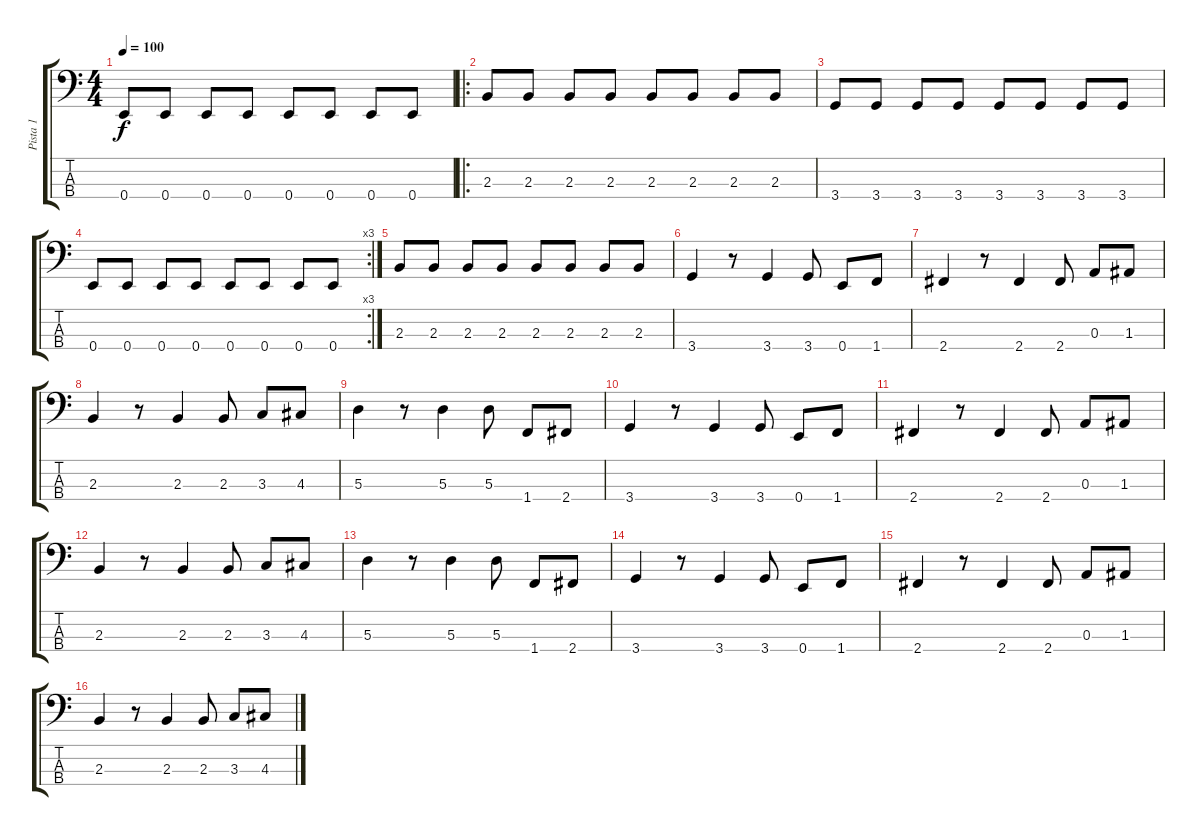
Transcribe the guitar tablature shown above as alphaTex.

\track ("Pista 1" "Pista 1") {instrument electricbassfinger}
\staff {score tabs}
\tuning (G2 D2 A1 E1) {hide}
\ts (4 4)
\tempo 100
\clef f4
\ks c
0.4.8{dy f} 0.4.8 0.4.8 0.4.8 0.4.8 0.4.8 0.4.8 0.4.8 |
\ro
2.3.8 2.3.8 2.3.8 2.3.8 2.3.8 2.3.8 2.3.8 2.3.8 |
3.4.8 3.4.8 3.4.8 3.4.8 3.4.8 3.4.8 3.4.8 3.4.8 |
\rc 3
0.4.8 0.4.8 0.4.8 0.4.8 0.4.8 0.4.8 0.4.8 0.4.8 |
2.3.8 2.3.8 2.3.8 2.3.8 2.3.8 2.3.8 2.3.8 2.3.8 |
3.4.4 r.8 3.4.4 3.4.8 0.4.8 1.4.8 |
2.4.4 r.8 2.4.4 2.4.8 0.3.8 1.3.8 |
2.3.4 r.8 2.3.4 2.3.8 3.3.8 4.3.8 |
5.3.4 r.8 5.3.4 5.3.8 1.4.8 2.4.8 |
3.4.4 r.8 3.4.4 3.4.8 0.4.8 1.4.8 |
2.4.4 r.8 2.4.4 2.4.8 0.3.8 1.3.8 |
2.3.4 r.8 2.3.4 2.3.8 3.3.8 4.3.8 |
5.3.4 r.8 5.3.4 5.3.8 1.4.8 2.4.8 |
3.4.4 r.8 3.4.4 3.4.8 0.4.8 1.4.8 |
2.4.4 r.8 2.4.4 2.4.8 0.3.8 1.3.8 |
2.3.4 r.8 2.3.4 2.3.8 3.3.8 4.3.8
